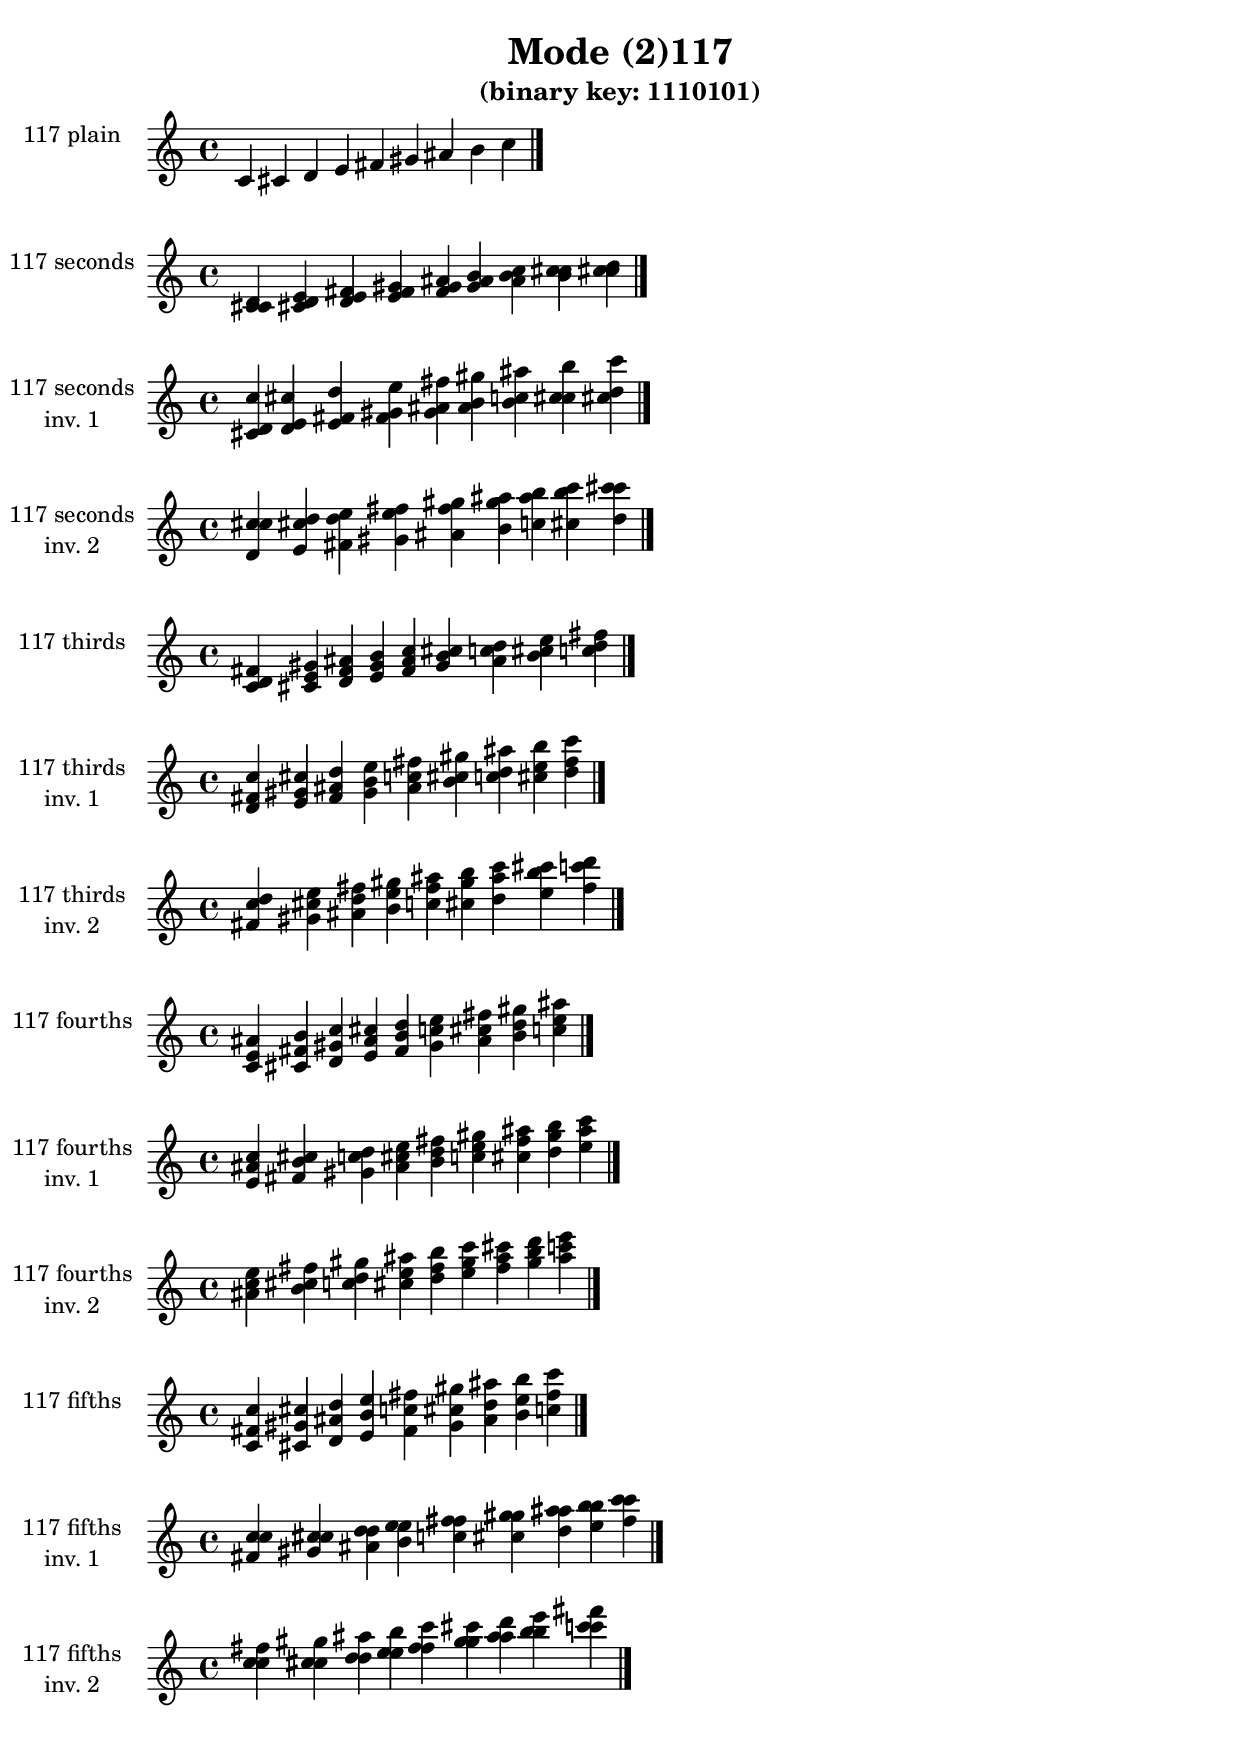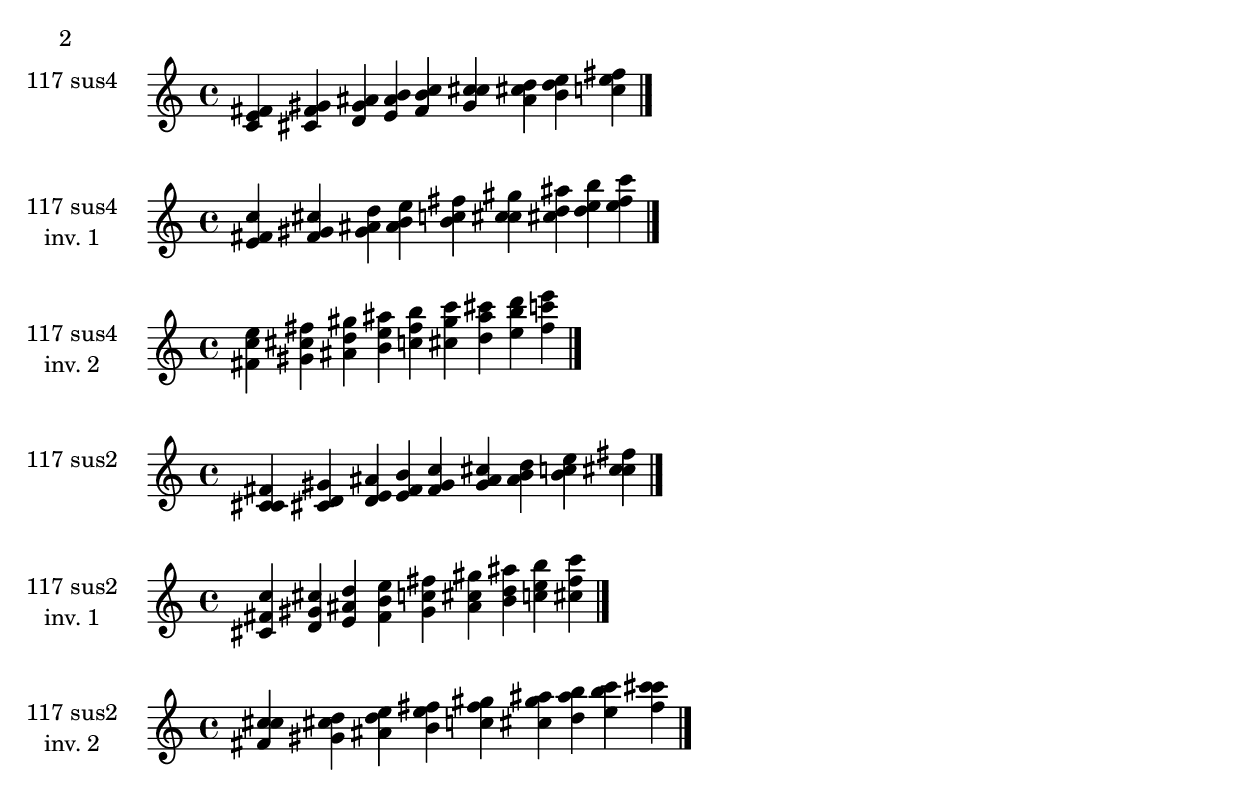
\version "2.19.0"

\header {
  title = "Mode (2)117"
  subtitle = "(binary key: 1110101)"
 %% Remove default LilyPond tagline
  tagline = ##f
}

\paper {
  #(set-paper-size "a4")
}

global = {
  \key c \major
  \time 4/4
  \tempo 4=100
}

\book {
  \score {
    \new Staff \with {
      instrumentName =  \markup { \column {
         \hcenter-in #14 \line { 117 plain }
         \hcenter-in #14 \line {  } } }
      midiInstrument = "oboe"
    } { \accidentalStyle "default"
        \cadenzaOn c' cis' d' e' fis' gis' ais' b' c''  \cadenzaOff \bar "|." }
    \layout { }
  }
  \score {
    \new Staff \with {
      instrumentName =  \markup { \column {
         \hcenter-in #14 \line { 117 seconds }
         \hcenter-in #14 \line {  } } }
      midiInstrument = "oboe"
    } { \accidentalStyle "default"
        \cadenzaOn <c' cis' d'> <cis' d' e'> <d' e' fis'> <e' fis' gis'> <fis' gis' ais'> <gis' ais' b'> <ais' b' c''> <b' c'' cis''> <c'' cis'' d''>  \cadenzaOff \bar "|." }
    \layout { }
  }
  \score {
    \new Staff \with {
      instrumentName =  \markup { \column {
         \hcenter-in #14 \line { 117 seconds }
         \hcenter-in #14 \line { inv. 1 } } }
      midiInstrument = "oboe"
    } { \accidentalStyle "default"
        \cadenzaOn <cis' d' c''> <d' e' cis''> <e' fis' d''> <fis' gis' e''> <gis' ais' fis''> <ais' b' gis''> <b' c'' ais''> <c'' cis'' b''> <cis'' d'' c'''>  \cadenzaOff \bar "|." }
    \layout { }
  }
  \score {
    \new Staff \with {
      instrumentName =  \markup { \column {
         \hcenter-in #14 \line { 117 seconds }
         \hcenter-in #14 \line { inv. 2 } } }
      midiInstrument = "oboe"
    } { \accidentalStyle "default"
        \cadenzaOn <d' c'' cis''> <e' cis'' d''> <fis' d'' e''> <gis' e'' fis''> <ais' fis'' gis''> <b' gis'' ais''> <c'' ais'' b''> <cis'' b'' c'''> <d'' c''' cis'''>  \cadenzaOff \bar "|." }
    \layout { }
  }
  \score {
    \new Staff \with {
      instrumentName =  \markup { \column {
         \hcenter-in #14 \line { 117 thirds }
         \hcenter-in #14 \line {  } } }
      midiInstrument = "oboe"
    } { \accidentalStyle "default"
        \cadenzaOn <c' d' fis'> <cis' e' gis'> <d' fis' ais'> <e' gis' b'> <fis' ais' c''> <gis' b' cis''> <ais' c'' d''> <b' cis'' e''> <c'' d'' fis''>  \cadenzaOff \bar "|." }
    \layout { }
  }
  \score {
    \new Staff \with {
      instrumentName =  \markup { \column {
         \hcenter-in #14 \line { 117 thirds }
         \hcenter-in #14 \line { inv. 1 } } }
      midiInstrument = "oboe"
    } { \accidentalStyle "default"
        \cadenzaOn <d' fis' c''> <e' gis' cis''> <fis' ais' d''> <gis' b' e''> <ais' c'' fis''> <b' cis'' gis''> <c'' d'' ais''> <cis'' e'' b''> <d'' fis'' c'''>  \cadenzaOff \bar "|." }
    \layout { }
  }
  \score {
    \new Staff \with {
      instrumentName =  \markup { \column {
         \hcenter-in #14 \line { 117 thirds }
         \hcenter-in #14 \line { inv. 2 } } }
      midiInstrument = "oboe"
    } { \accidentalStyle "default"
        \cadenzaOn <fis' c'' d''> <gis' cis'' e''> <ais' d'' fis''> <b' e'' gis''> <c'' fis'' ais''> <cis'' gis'' b''> <d'' ais'' c'''> <e'' b'' cis'''> <fis'' c''' d'''>  \cadenzaOff \bar "|." }
    \layout { }
  }
  \score {
    \new Staff \with {
      instrumentName =  \markup { \column {
         \hcenter-in #14 \line { 117 fourths }
         \hcenter-in #14 \line {  } } }
      midiInstrument = "oboe"
    } { \accidentalStyle "default"
        \cadenzaOn <c' e' ais'> <cis' fis' b'> <d' gis' c''> <e' ais' cis''> <fis' b' d''> <gis' c'' e''> <ais' cis'' fis''> <b' d'' gis''> <c'' e'' ais''>  \cadenzaOff \bar "|." }
    \layout { }
  }
  \score {
    \new Staff \with {
      instrumentName =  \markup { \column {
         \hcenter-in #14 \line { 117 fourths }
         \hcenter-in #14 \line { inv. 1 } } }
      midiInstrument = "oboe"
    } { \accidentalStyle "default"
        \cadenzaOn <e' ais' c''> <fis' b' cis''> <gis' c'' d''> <ais' cis'' e''> <b' d'' fis''> <c'' e'' gis''> <cis'' fis'' ais''> <d'' gis'' b''> <e'' ais'' c'''>  \cadenzaOff \bar "|." }
    \layout { }
  }
  \score {
    \new Staff \with {
      instrumentName =  \markup { \column {
         \hcenter-in #14 \line { 117 fourths }
         \hcenter-in #14 \line { inv. 2 } } }
      midiInstrument = "oboe"
    } { \accidentalStyle "default"
        \cadenzaOn <ais' c'' e''> <b' cis'' fis''> <c'' d'' gis''> <cis'' e'' ais''> <d'' fis'' b''> <e'' gis'' c'''> <fis'' ais'' cis'''> <gis'' b'' d'''> <ais'' c''' e'''>  \cadenzaOff \bar "|." }
    \layout { }
  }
  \score {
    \new Staff \with {
      instrumentName =  \markup { \column {
         \hcenter-in #14 \line { 117 fifths }
         \hcenter-in #14 \line {  } } }
      midiInstrument = "oboe"
    } { \accidentalStyle "default"
        \cadenzaOn <c' fis' c''> <cis' gis' cis''> <d' ais' d''> <e' b' e''> <fis' c'' fis''> <gis' cis'' gis''> <ais' d'' ais''> <b' e'' b''> <c'' fis'' c'''>  \cadenzaOff \bar "|." }
    \layout { }
  }
  \score {
    \new Staff \with {
      instrumentName =  \markup { \column {
         \hcenter-in #14 \line { 117 fifths }
         \hcenter-in #14 \line { inv. 1 } } }
      midiInstrument = "oboe"
    } { \accidentalStyle "default"
        \cadenzaOn <fis' c'' c''> <gis' cis'' cis''> <ais' d'' d''> <b' e'' e''> <c'' fis'' fis''> <cis'' gis'' gis''> <d'' ais'' ais''> <e'' b'' b''> <fis'' c''' c'''>  \cadenzaOff \bar "|." }
    \layout { }
  }
  \score {
    \new Staff \with {
      instrumentName =  \markup { \column {
         \hcenter-in #14 \line { 117 fifths }
         \hcenter-in #14 \line { inv. 2 } } }
      midiInstrument = "oboe"
    } { \accidentalStyle "default"
        \cadenzaOn <c'' c'' fis''> <cis'' cis'' gis''> <d'' d'' ais''> <e'' e'' b''> <fis'' fis'' c'''> <gis'' gis'' cis'''> <ais'' ais'' d'''> <b'' b'' e'''> <c''' c''' fis'''>  \cadenzaOff \bar "|." }
    \layout { }
  }
  \score {
    \new Staff \with {
      instrumentName =  \markup { \column {
         \hcenter-in #14 \line { 117 sus4 }
         \hcenter-in #14 \line {  } } }
      midiInstrument = "oboe"
    } { \accidentalStyle "default"
        \cadenzaOn <c' e' fis'> <cis' fis' gis'> <d' gis' ais'> <e' ais' b'> <fis' b' c''> <gis' c'' cis''> <ais' cis'' d''> <b' d'' e''> <c'' e'' fis''>  \cadenzaOff \bar "|." }
    \layout { }
  }
  \score {
    \new Staff \with {
      instrumentName =  \markup { \column {
         \hcenter-in #14 \line { 117 sus4 }
         \hcenter-in #14 \line { inv. 1 } } }
      midiInstrument = "oboe"
    } { \accidentalStyle "default"
        \cadenzaOn <e' fis' c''> <fis' gis' cis''> <gis' ais' d''> <ais' b' e''> <b' c'' fis''> <c'' cis'' gis''> <cis'' d'' ais''> <d'' e'' b''> <e'' fis'' c'''>  \cadenzaOff \bar "|." }
    \layout { }
  }
  \score {
    \new Staff \with {
      instrumentName =  \markup { \column {
         \hcenter-in #14 \line { 117 sus4 }
         \hcenter-in #14 \line { inv. 2 } } }
      midiInstrument = "oboe"
    } { \accidentalStyle "default"
        \cadenzaOn <fis' c'' e''> <gis' cis'' fis''> <ais' d'' gis''> <b' e'' ais''> <c'' fis'' b''> <cis'' gis'' c'''> <d'' ais'' cis'''> <e'' b'' d'''> <fis'' c''' e'''>  \cadenzaOff \bar "|." }
    \layout { }
  }
  \score {
    \new Staff \with {
      instrumentName =  \markup { \column {
         \hcenter-in #14 \line { 117 sus2 }
         \hcenter-in #14 \line {  } } }
      midiInstrument = "oboe"
    } { \accidentalStyle "default"
        \cadenzaOn <c' cis' fis'> <cis' d' gis'> <d' e' ais'> <e' fis' b'> <fis' gis' c''> <gis' ais' cis''> <ais' b' d''> <b' c'' e''> <c'' cis'' fis''>  \cadenzaOff \bar "|." }
    \layout { }
  }
  \score {
    \new Staff \with {
      instrumentName =  \markup { \column {
         \hcenter-in #14 \line { 117 sus2 }
         \hcenter-in #14 \line { inv. 1 } } }
      midiInstrument = "oboe"
    } { \accidentalStyle "default"
        \cadenzaOn <cis' fis' c''> <d' gis' cis''> <e' ais' d''> <fis' b' e''> <gis' c'' fis''> <ais' cis'' gis''> <b' d'' ais''> <c'' e'' b''> <cis'' fis'' c'''>  \cadenzaOff \bar "|." }
    \layout { }
  }
  \score {
    \new Staff \with {
      instrumentName =  \markup { \column {
         \hcenter-in #14 \line { 117 sus2 }
         \hcenter-in #14 \line { inv. 2 } } }
      midiInstrument = "oboe"
    } { \accidentalStyle "default"
        \cadenzaOn <fis' c'' cis''> <gis' cis'' d''> <ais' d'' e''> <b' e'' fis''> <c'' fis'' gis''> <cis'' gis'' ais''> <d'' ais'' b''> <e'' b'' c'''> <fis'' c''' cis'''>  \cadenzaOff \bar "|." }
    \layout { }
  }
}

\book {
  \bookOutputSuffix "plain_"
  \score {
    \new Staff \with {
      instrumentName =  \markup { \column {
         \hcenter-in #14 \line { 117 plain }
         \hcenter-in #14 \line {  } } }
      midiInstrument = "oboe"
    } { \accidentalStyle "default"
        \cadenzaOn c' cis' d' e' fis' gis' ais' b' c''  \cadenzaOff \bar "|." }
    \midi { }
  }
}
\book {
  \bookOutputSuffix "seconds_"
  \score {
    \new Staff \with {
      instrumentName =  \markup { \column {
         \hcenter-in #14 \line { 117 seconds }
         \hcenter-in #14 \line {  } } }
      midiInstrument = "oboe"
    } { \accidentalStyle "default"
        \cadenzaOn <c' cis' d'> <cis' d' e'> <d' e' fis'> <e' fis' gis'> <fis' gis' ais'> <gis' ais' b'> <ais' b' c''> <b' c'' cis''> <c'' cis'' d''>  \cadenzaOff \bar "|." }
    \midi { }
  }
}
\book {
  \bookOutputSuffix "seconds_inv. 1"
  \score {
    \new Staff \with {
      instrumentName =  \markup { \column {
         \hcenter-in #14 \line { 117 seconds }
         \hcenter-in #14 \line { inv. 1 } } }
      midiInstrument = "oboe"
    } { \accidentalStyle "default"
        \cadenzaOn <cis' d' c''> <d' e' cis''> <e' fis' d''> <fis' gis' e''> <gis' ais' fis''> <ais' b' gis''> <b' c'' ais''> <c'' cis'' b''> <cis'' d'' c'''>  \cadenzaOff \bar "|." }
    \midi { }
  }
}
\book {
  \bookOutputSuffix "seconds_inv. 2"
  \score {
    \new Staff \with {
      instrumentName =  \markup { \column {
         \hcenter-in #14 \line { 117 seconds }
         \hcenter-in #14 \line { inv. 2 } } }
      midiInstrument = "oboe"
    } { \accidentalStyle "default"
        \cadenzaOn <d' c'' cis''> <e' cis'' d''> <fis' d'' e''> <gis' e'' fis''> <ais' fis'' gis''> <b' gis'' ais''> <c'' ais'' b''> <cis'' b'' c'''> <d'' c''' cis'''>  \cadenzaOff \bar "|." }
    \midi { }
  }
}
\book {
  \bookOutputSuffix "thirds_"
  \score {
    \new Staff \with {
      instrumentName =  \markup { \column {
         \hcenter-in #14 \line { 117 thirds }
         \hcenter-in #14 \line {  } } }
      midiInstrument = "oboe"
    } { \accidentalStyle "default"
        \cadenzaOn <c' d' fis'> <cis' e' gis'> <d' fis' ais'> <e' gis' b'> <fis' ais' c''> <gis' b' cis''> <ais' c'' d''> <b' cis'' e''> <c'' d'' fis''>  \cadenzaOff \bar "|." }
    \midi { }
  }
}
\book {
  \bookOutputSuffix "thirds_inv. 1"
  \score {
    \new Staff \with {
      instrumentName =  \markup { \column {
         \hcenter-in #14 \line { 117 thirds }
         \hcenter-in #14 \line { inv. 1 } } }
      midiInstrument = "oboe"
    } { \accidentalStyle "default"
        \cadenzaOn <d' fis' c''> <e' gis' cis''> <fis' ais' d''> <gis' b' e''> <ais' c'' fis''> <b' cis'' gis''> <c'' d'' ais''> <cis'' e'' b''> <d'' fis'' c'''>  \cadenzaOff \bar "|." }
    \midi { }
  }
}
\book {
  \bookOutputSuffix "thirds_inv. 2"
  \score {
    \new Staff \with {
      instrumentName =  \markup { \column {
         \hcenter-in #14 \line { 117 thirds }
         \hcenter-in #14 \line { inv. 2 } } }
      midiInstrument = "oboe"
    } { \accidentalStyle "default"
        \cadenzaOn <fis' c'' d''> <gis' cis'' e''> <ais' d'' fis''> <b' e'' gis''> <c'' fis'' ais''> <cis'' gis'' b''> <d'' ais'' c'''> <e'' b'' cis'''> <fis'' c''' d'''>  \cadenzaOff \bar "|." }
    \midi { }
  }
}
\book {
  \bookOutputSuffix "fourths_"
  \score {
    \new Staff \with {
      instrumentName =  \markup { \column {
         \hcenter-in #14 \line { 117 fourths }
         \hcenter-in #14 \line {  } } }
      midiInstrument = "oboe"
    } { \accidentalStyle "default"
        \cadenzaOn <c' e' ais'> <cis' fis' b'> <d' gis' c''> <e' ais' cis''> <fis' b' d''> <gis' c'' e''> <ais' cis'' fis''> <b' d'' gis''> <c'' e'' ais''>  \cadenzaOff \bar "|." }
    \midi { }
  }
}
\book {
  \bookOutputSuffix "fourths_inv. 1"
  \score {
    \new Staff \with {
      instrumentName =  \markup { \column {
         \hcenter-in #14 \line { 117 fourths }
         \hcenter-in #14 \line { inv. 1 } } }
      midiInstrument = "oboe"
    } { \accidentalStyle "default"
        \cadenzaOn <e' ais' c''> <fis' b' cis''> <gis' c'' d''> <ais' cis'' e''> <b' d'' fis''> <c'' e'' gis''> <cis'' fis'' ais''> <d'' gis'' b''> <e'' ais'' c'''>  \cadenzaOff \bar "|." }
    \midi { }
  }
}
\book {
  \bookOutputSuffix "fourths_inv. 2"
  \score {
    \new Staff \with {
      instrumentName =  \markup { \column {
         \hcenter-in #14 \line { 117 fourths }
         \hcenter-in #14 \line { inv. 2 } } }
      midiInstrument = "oboe"
    } { \accidentalStyle "default"
        \cadenzaOn <ais' c'' e''> <b' cis'' fis''> <c'' d'' gis''> <cis'' e'' ais''> <d'' fis'' b''> <e'' gis'' c'''> <fis'' ais'' cis'''> <gis'' b'' d'''> <ais'' c''' e'''>  \cadenzaOff \bar "|." }
    \midi { }
  }
}
\book {
  \bookOutputSuffix "fifths_"
  \score {
    \new Staff \with {
      instrumentName =  \markup { \column {
         \hcenter-in #14 \line { 117 fifths }
         \hcenter-in #14 \line {  } } }
      midiInstrument = "oboe"
    } { \accidentalStyle "default"
        \cadenzaOn <c' fis' c''> <cis' gis' cis''> <d' ais' d''> <e' b' e''> <fis' c'' fis''> <gis' cis'' gis''> <ais' d'' ais''> <b' e'' b''> <c'' fis'' c'''>  \cadenzaOff \bar "|." }
    \midi { }
  }
}
\book {
  \bookOutputSuffix "fifths_inv. 1"
  \score {
    \new Staff \with {
      instrumentName =  \markup { \column {
         \hcenter-in #14 \line { 117 fifths }
         \hcenter-in #14 \line { inv. 1 } } }
      midiInstrument = "oboe"
    } { \accidentalStyle "default"
        \cadenzaOn <fis' c'' c''> <gis' cis'' cis''> <ais' d'' d''> <b' e'' e''> <c'' fis'' fis''> <cis'' gis'' gis''> <d'' ais'' ais''> <e'' b'' b''> <fis'' c''' c'''>  \cadenzaOff \bar "|." }
    \midi { }
  }
}
\book {
  \bookOutputSuffix "fifths_inv. 2"
  \score {
    \new Staff \with {
      instrumentName =  \markup { \column {
         \hcenter-in #14 \line { 117 fifths }
         \hcenter-in #14 \line { inv. 2 } } }
      midiInstrument = "oboe"
    } { \accidentalStyle "default"
        \cadenzaOn <c'' c'' fis''> <cis'' cis'' gis''> <d'' d'' ais''> <e'' e'' b''> <fis'' fis'' c'''> <gis'' gis'' cis'''> <ais'' ais'' d'''> <b'' b'' e'''> <c''' c''' fis'''>  \cadenzaOff \bar "|." }
    \midi { }
  }
}
\book {
  \bookOutputSuffix "sus4_"
  \score {
    \new Staff \with {
      instrumentName =  \markup { \column {
         \hcenter-in #14 \line { 117 sus4 }
         \hcenter-in #14 \line {  } } }
      midiInstrument = "oboe"
    } { \accidentalStyle "default"
        \cadenzaOn <c' e' fis'> <cis' fis' gis'> <d' gis' ais'> <e' ais' b'> <fis' b' c''> <gis' c'' cis''> <ais' cis'' d''> <b' d'' e''> <c'' e'' fis''>  \cadenzaOff \bar "|." }
    \midi { }
  }
}
\book {
  \bookOutputSuffix "sus4_inv. 1"
  \score {
    \new Staff \with {
      instrumentName =  \markup { \column {
         \hcenter-in #14 \line { 117 sus4 }
         \hcenter-in #14 \line { inv. 1 } } }
      midiInstrument = "oboe"
    } { \accidentalStyle "default"
        \cadenzaOn <e' fis' c''> <fis' gis' cis''> <gis' ais' d''> <ais' b' e''> <b' c'' fis''> <c'' cis'' gis''> <cis'' d'' ais''> <d'' e'' b''> <e'' fis'' c'''>  \cadenzaOff \bar "|." }
    \midi { }
  }
}
\book {
  \bookOutputSuffix "sus4_inv. 2"
  \score {
    \new Staff \with {
      instrumentName =  \markup { \column {
         \hcenter-in #14 \line { 117 sus4 }
         \hcenter-in #14 \line { inv. 2 } } }
      midiInstrument = "oboe"
    } { \accidentalStyle "default"
        \cadenzaOn <fis' c'' e''> <gis' cis'' fis''> <ais' d'' gis''> <b' e'' ais''> <c'' fis'' b''> <cis'' gis'' c'''> <d'' ais'' cis'''> <e'' b'' d'''> <fis'' c''' e'''>  \cadenzaOff \bar "|." }
    \midi { }
  }
}
\book {
  \bookOutputSuffix "sus2_"
  \score {
    \new Staff \with {
      instrumentName =  \markup { \column {
         \hcenter-in #14 \line { 117 sus2 }
         \hcenter-in #14 \line {  } } }
      midiInstrument = "oboe"
    } { \accidentalStyle "default"
        \cadenzaOn <c' cis' fis'> <cis' d' gis'> <d' e' ais'> <e' fis' b'> <fis' gis' c''> <gis' ais' cis''> <ais' b' d''> <b' c'' e''> <c'' cis'' fis''>  \cadenzaOff \bar "|." }
    \midi { }
  }
}
\book {
  \bookOutputSuffix "sus2_inv. 1"
  \score {
    \new Staff \with {
      instrumentName =  \markup { \column {
         \hcenter-in #14 \line { 117 sus2 }
         \hcenter-in #14 \line { inv. 1 } } }
      midiInstrument = "oboe"
    } { \accidentalStyle "default"
        \cadenzaOn <cis' fis' c''> <d' gis' cis''> <e' ais' d''> <fis' b' e''> <gis' c'' fis''> <ais' cis'' gis''> <b' d'' ais''> <c'' e'' b''> <cis'' fis'' c'''>  \cadenzaOff \bar "|." }
    \midi { }
  }
}
\book {
  \bookOutputSuffix "sus2_inv. 2"
  \score {
    \new Staff \with {
      instrumentName =  \markup { \column {
         \hcenter-in #14 \line { 117 sus2 }
         \hcenter-in #14 \line { inv. 2 } } }
      midiInstrument = "oboe"
    } { \accidentalStyle "default"
        \cadenzaOn <fis' c'' cis''> <gis' cis'' d''> <ais' d'' e''> <b' e'' fis''> <c'' fis'' gis''> <cis'' gis'' ais''> <d'' ais'' b''> <e'' b'' c'''> <fis'' c''' cis'''>  \cadenzaOff \bar "|." }
    \midi { }
  }
}
